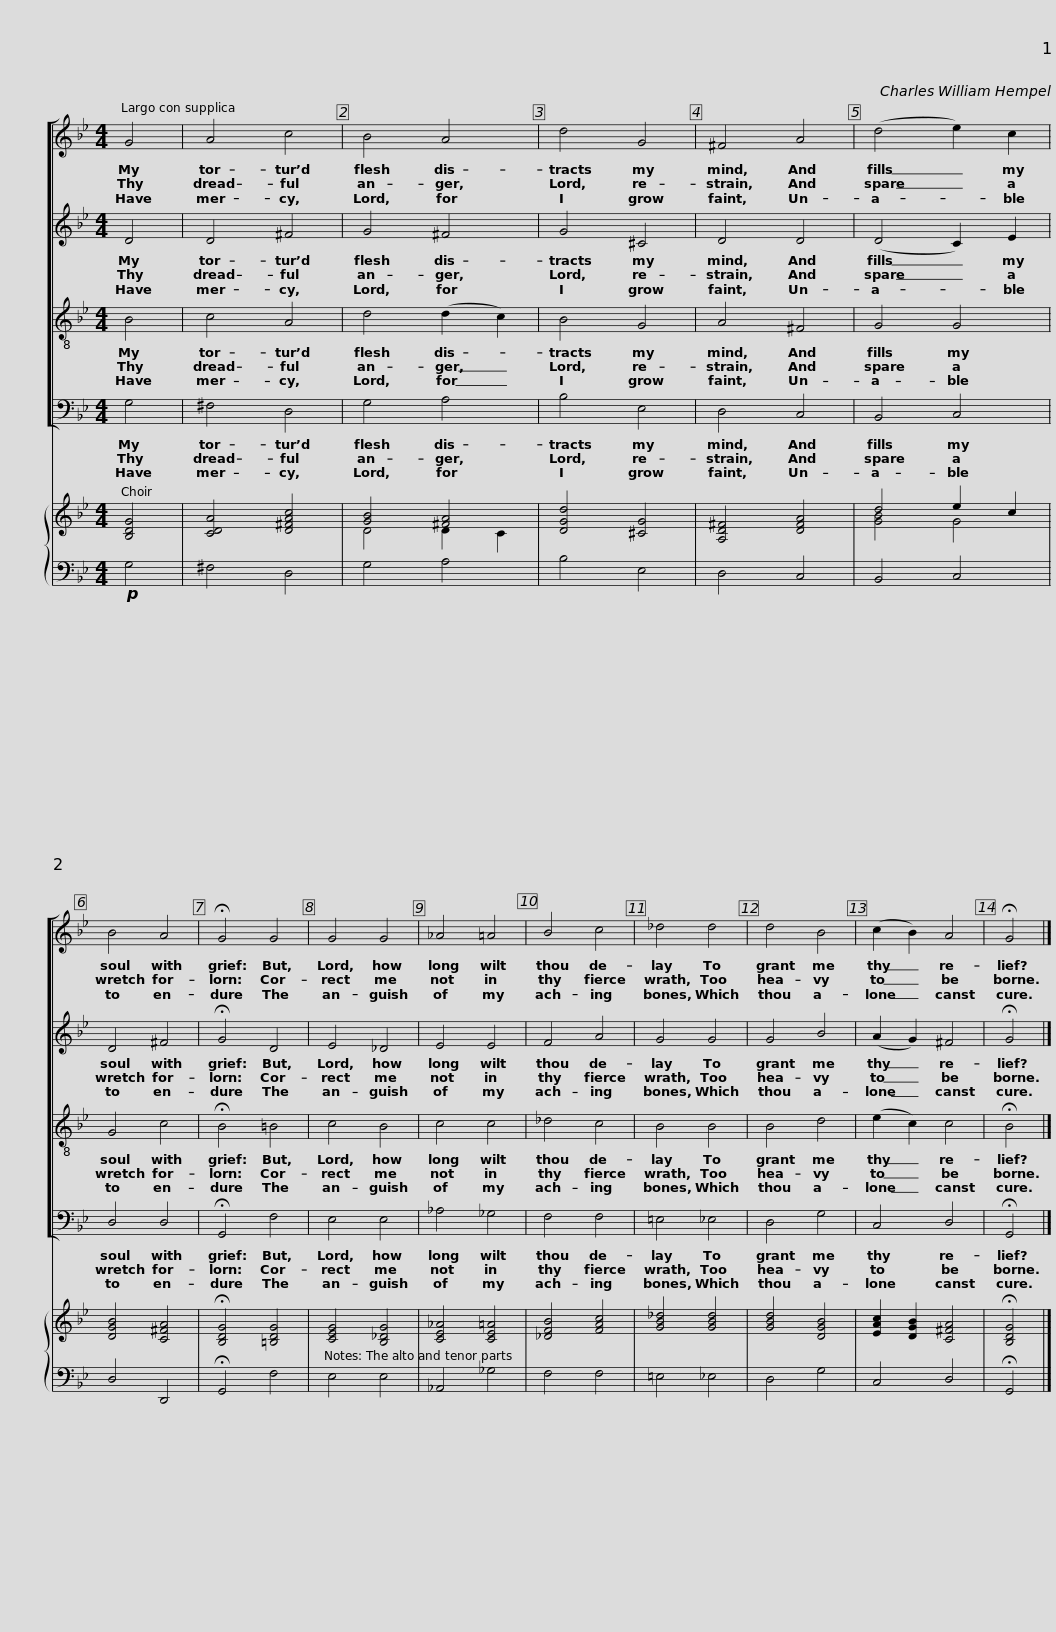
X:1
%%score [ 1 2 3 4 ] { ( 5 7 ) | 6 }
L:1/8
M:4/4
I:linebreak $
K:Gmin
V:1 treble
V:2 treble
V:3 treble-8 transpose=-12
V:4 bass
V:5 treble
V:7 treble
V:6 bass
V:1
 G4 | A4 c4 | B4 A4 | d4 G4 | ^F4 A4 | %5
 (d4 e2) c2 | B4 A4 |$ !fermata!G4 G4 |$ G4 G4 | _A4 =A4 | %10
 B4 c4 | _d4 d4 | d4 B4 | (c2 B2) A4 | !fermata!G4 |] %15
V:2
 D4 | D4 ^F4 | G4 ^F4 | G4 ^C4 | D4 D4 | %5
 (D4 C2) E2 | D4 ^F4 |$ !fermata!G4 D4 |$ E4 _D4 | E4 E4 | %10
 F4 A4 | G4 G4 | G4 B4 | (A2 G2) ^F4 | !fermata!G4 |] %15
V:3
 B4 | c4 A4 | d4 (d2 c2) | B4 G4 | A4 ^F4 | %5
 G4 G4 | G4 c4 |$ !fermata!B4 =B4 |$ c4 B4 | c4 c4 | %10
 _d4 c4 | B4 B4 | B4 d4 | (e2 c2) c4 | !fermata!B4 |] %15
V:4
 G,4 | ^F,4 D,4 | G,4 A,4 | B,4 E,4 | D,4 C,4 | %5
 B,,4 C,4 | D,4 D,4 |$ !fermata!G,,4 F,4 |$ E,4 E,4 | _A,4 _G,4 | %10
 F,4 F,4 | =E,4 _E,4 | D,4 G,4 | C,4 D,4 | !fermata!G,,4 |] %15
V:5
 [B,DG]4 | [CDA]4 [D^FAc]4 | [GB]4 [^FA]4 | [DGd]4 [^CG]4 | [A,D^F]4 [DFA]4 | %5
 d4 e2 c2 | [DGB]4 [C^FA]4 |$ !fermata![B,DG]4 [=B,DG]4 |$ [CEG]4 [B,_DG]4 | [CE_A]4 [CE=A]4 | %10
 [_DFB]4 [FAc]4 | [GB_d]4 [GBd]4 | [GBd]4 [DGB]4 | [EAc]2 [DGB]2 [C^FA]4 | !fermata![B,DG]4 |] %15
V:6
!p! G,4 | ^F,4 D,4 | G,4 A,4 | B,4 E,4 | D,4 C,4 | %5
 B,,4 C,4 | D,4 D,,4 |$ !fermata!G,,4 F,4 |$ E,4 E,4 | _A,,4 _G,4 | %10
 F,4 F,4 | =E,4 _E,4 | D,4 G,4 | C,4 D,4 | !fermata!G,,4 |] %15
V:7
 x4 | x8 | D4 D2 C2 | x8 | x8 | %5
 [GB]4 G4 | x8 |$ x8 |$ x8 | x8 | %10
 x8 | x8 | x8 | x8 | x4 |] %15
